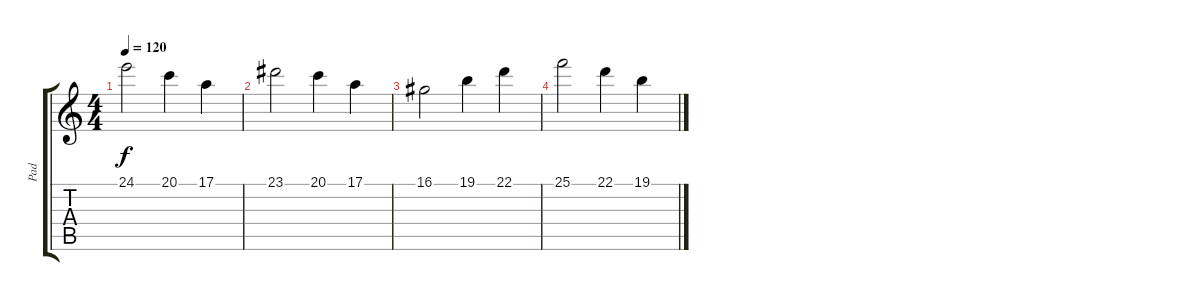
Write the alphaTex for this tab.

\track ("Pad" "Pad") {instrument pad2warm}
\staff {score tabs}
\tuning (E4 B3 G3 D3 A2 E2) {hide}
\ts (4 4)
\tempo 120
\clef g2
\ks c
24.1.2{dy f} 20.1.4 17.1.4 |
23.1.2 20.1.4 17.1.4 |
16.1.2 19.1.4 22.1.4 |
25.1.2 22.1.4 19.1.4
